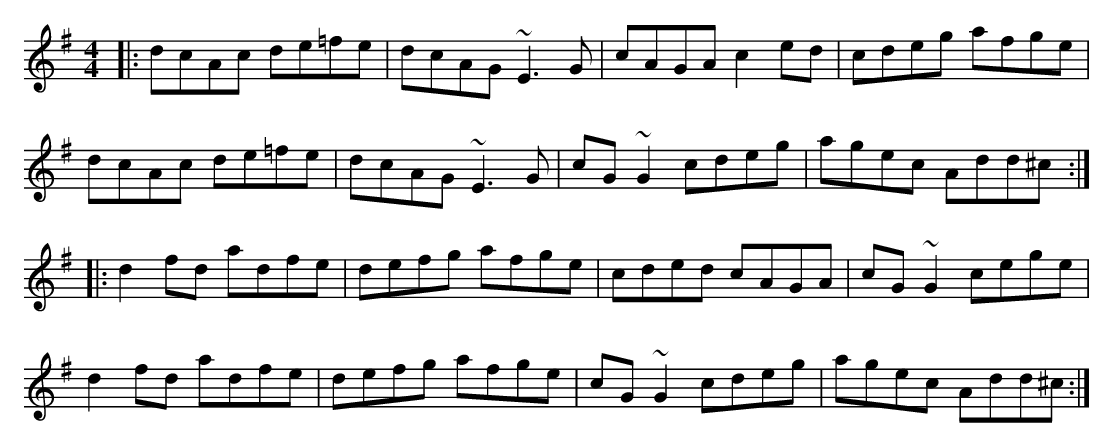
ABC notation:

X:1
M:4/4
K:Dmix
|:dcAc de=fe|dcAG ~E3G|cAGA c2ed|cdeg afge|
dcAc de=fe|dcAG ~E3G|cG~G2 cdeg|agec Add^c:|
|:d2fd adfe|defg afge|cded cAGA|cG~G2 cege|
d2fd adfe|defg afge|cG~G2 cdeg|agec Add^c:|
